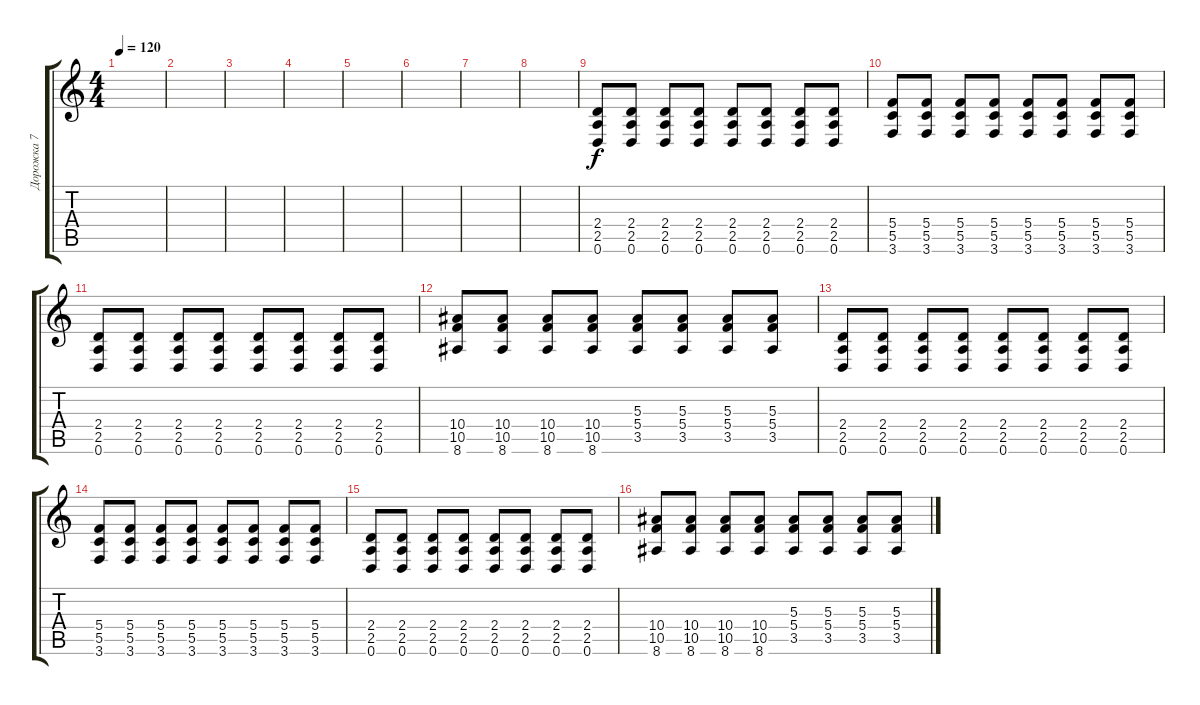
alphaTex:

\track ("Дорожка 7" "Дорожка 7") {instrument distortionguitar}
\staff {score tabs}
\tuning (D4 A3 F3 C3 G2 D2) {hide}
\ts (4 4)
\tempo 120
\clef g2
\ks c
|
|
|
|
|
|
|
|
(2.4 2.5 0.6).8 (2.4 2.5 0.6).8 (2.4 2.5 0.6).8 (2.4 2.5 0.6).8 (2.4 2.5 0.6).8 (2.4 2.5 0.6).8 (2.4 2.5 0.6).8 (2.4 2.5 0.6).8 |
(5.4 5.5 3.6).8 (5.4 5.5 3.6).8 (5.4 5.5 3.6).8 (5.4 5.5 3.6).8 (5.4 5.5 3.6).8 (5.4 5.5 3.6).8 (5.4 5.5 3.6).8 (5.4 5.5 3.6).8 |
(2.4 2.5 0.6).8 (2.4 2.5 0.6).8 (2.4 2.5 0.6).8 (2.4 2.5 0.6).8 (2.4 2.5 0.6).8 (2.4 2.5 0.6).8 (2.4 2.5 0.6).8 (2.4 2.5 0.6).8 |
(10.4 10.5 8.6).8 (10.4 10.5 8.6).8 (10.4 10.5 8.6).8 (10.4 10.5 8.6).8 (5.3 5.4 3.5).8 (5.3 5.4 3.5).8 (5.3 5.4 3.5).8 (5.3 5.4 3.5).8 |
(2.4 2.5 0.6).8 (2.4 2.5 0.6).8 (2.4 2.5 0.6).8 (2.4 2.5 0.6).8 (2.4 2.5 0.6).8 (2.4 2.5 0.6).8 (2.4 2.5 0.6).8 (2.4 2.5 0.6).8 |
(5.4 5.5 3.6).8 (5.4 5.5 3.6).8 (5.4 5.5 3.6).8 (5.4 5.5 3.6).8 (5.4 5.5 3.6).8 (5.4 5.5 3.6).8 (5.4 5.5 3.6).8 (5.4 5.5 3.6).8 |
(2.4 2.5 0.6).8 (2.4 2.5 0.6).8 (2.4 2.5 0.6).8 (2.4 2.5 0.6).8 (2.4 2.5 0.6).8 (2.4 2.5 0.6).8 (2.4 2.5 0.6).8 (2.4 2.5 0.6).8 |
(10.4 10.5 8.6).8 (10.4 10.5 8.6).8 (10.4 10.5 8.6).8 (10.4 10.5 8.6).8 (5.3 5.4 3.5).8 (5.3 5.4 3.5).8 (5.3 5.4 3.5).8 (5.3 5.4 3.5).8
